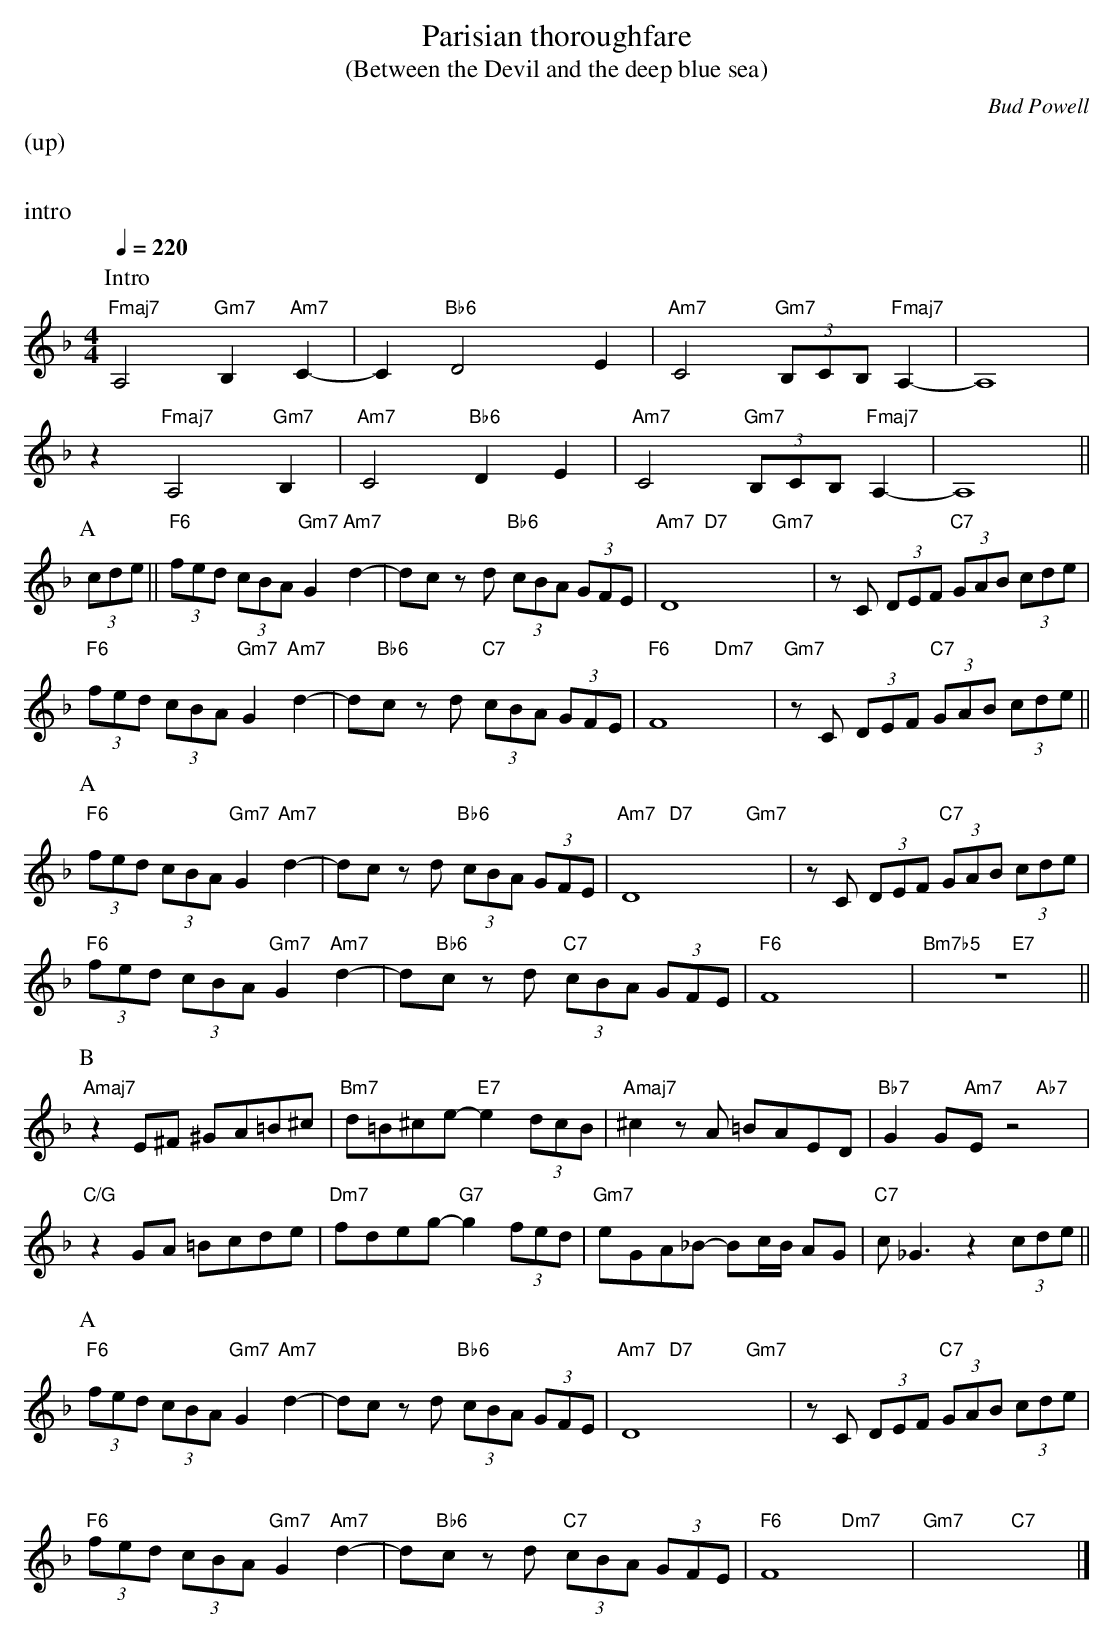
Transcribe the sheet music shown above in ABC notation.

X:1
T: Parisian thoroughfare
T: (Between the Devil and the deep blue sea)
M:4/4
L:1/8
C:Bud Powell
Q:1/4=220
K:F
%%staves (chords melody)
%%text (up)
%%vskip 20
%%text intro
P: Intro
V:chords
"Fmaj7"x4 "Gm7"x2"Am7"x2 | x2"Bb6"x2 x4 | "Am7"x4 "Gm7"x2 "Fmaj7"x2 | x8 |
x2"Fmaj7"x4 "Gm7"x2 | "Am7"x4"Bb6"x4 | "Am7"x4 "Gm7"x2 "Fmaj7"x2 | x8 ||
V:melody
A,4 B,2C2- | C2D4E2 | C4(3B,CB, A,2 -| A,8 |
z2A,4 B,2 | C4D2E2 | C4(3B,CB, A,2 -| A,8 ||
P: A
V:chords
x2 || "F6"x4 "Gm7"x2"Am7"x2 | x4 "Bb6"x4 | "Am7"x3"D7"x x2"Gm7"x2 | x4 "C7"x4 |
"F6"x4 "Gm7"x2"Am7"x2 | x"Bb6"x3 "C7"x4 | "F6"x4 "Dm7"x4 | "Gm7"x4 "C7"x4 ||
V:melody
(3cde || (3fed (3cBA G2 d2- | dc zd (3cBA (3GFE | D8 |zC (3DEF (3GAB (3cde |
(3fed (3cBA G2 d2- | dc zd (3cBA (3GFE | F8 |zC (3DEF (3GAB (3cde ||
P: A
V:chords
"F6"x4 "Gm7"x2"Am7"x2 | x4 "Bb6"x4 | "Am7"x3"D7"x x2"Gm7"x2 | x4 "C7"x4 |
"F6"x4 "Gm7"x2"Am7"x2 | x"Bb6"x3 "C7"x4 | "F6"x4 x4 | "Bm7b5"x4 "E7"x4 ||
V:melody
(3fed (3cBA G2 d2- | dc zd (3cBA (3GFE | D8 |zC (3DEF (3GAB (3cde |
(3fed (3cBA G2 d2- | dc zd (3cBA (3GFE | F8 | z8 ||
P: B
V:chords
"Amaj7"x4 x4 | "Bm7"x4 "E7"x4 | "Amaj7"x4 x4 | "Bb7"x3"Am7"x2"Ab7"x3 |
"C/G"x4 x4 | "Dm7"x4 "G7"x4 | "Gm7"x4 x4 | "C7"x4 x4 ||
V:melody
z2E^F ^GA=B^c | d=B^ce-e2(3dcB | ^c2zA =BAED | G2GEz4 |
z2GA =Bcde | fdeg-g2(3fed | eGA_B- Bc/B/ AG | c_G3 z2 (3cde ||
P: A
V:chords
"F6"x4 "Gm7"x2"Am7"x2 | x4 "Bb6"x4 | "Am7"x3"D7"x x2"Gm7"x2 | x4 "C7"x4 |
"F6"x4 "Gm7"x2"Am7"x2 | x"Bb6"x3 "C7"x4 | "F6"x4 "Dm7"x4 | "Gm7"x4 "C7"x4 |]
V:melody
(3fed (3cBA G2 d2- | dc zd (3cBA (3GFE | D8 |zC (3DEF (3GAB (3cde |
(3fed (3cBA G2 d2- | dc zd (3cBA (3GFE | F8 |]
